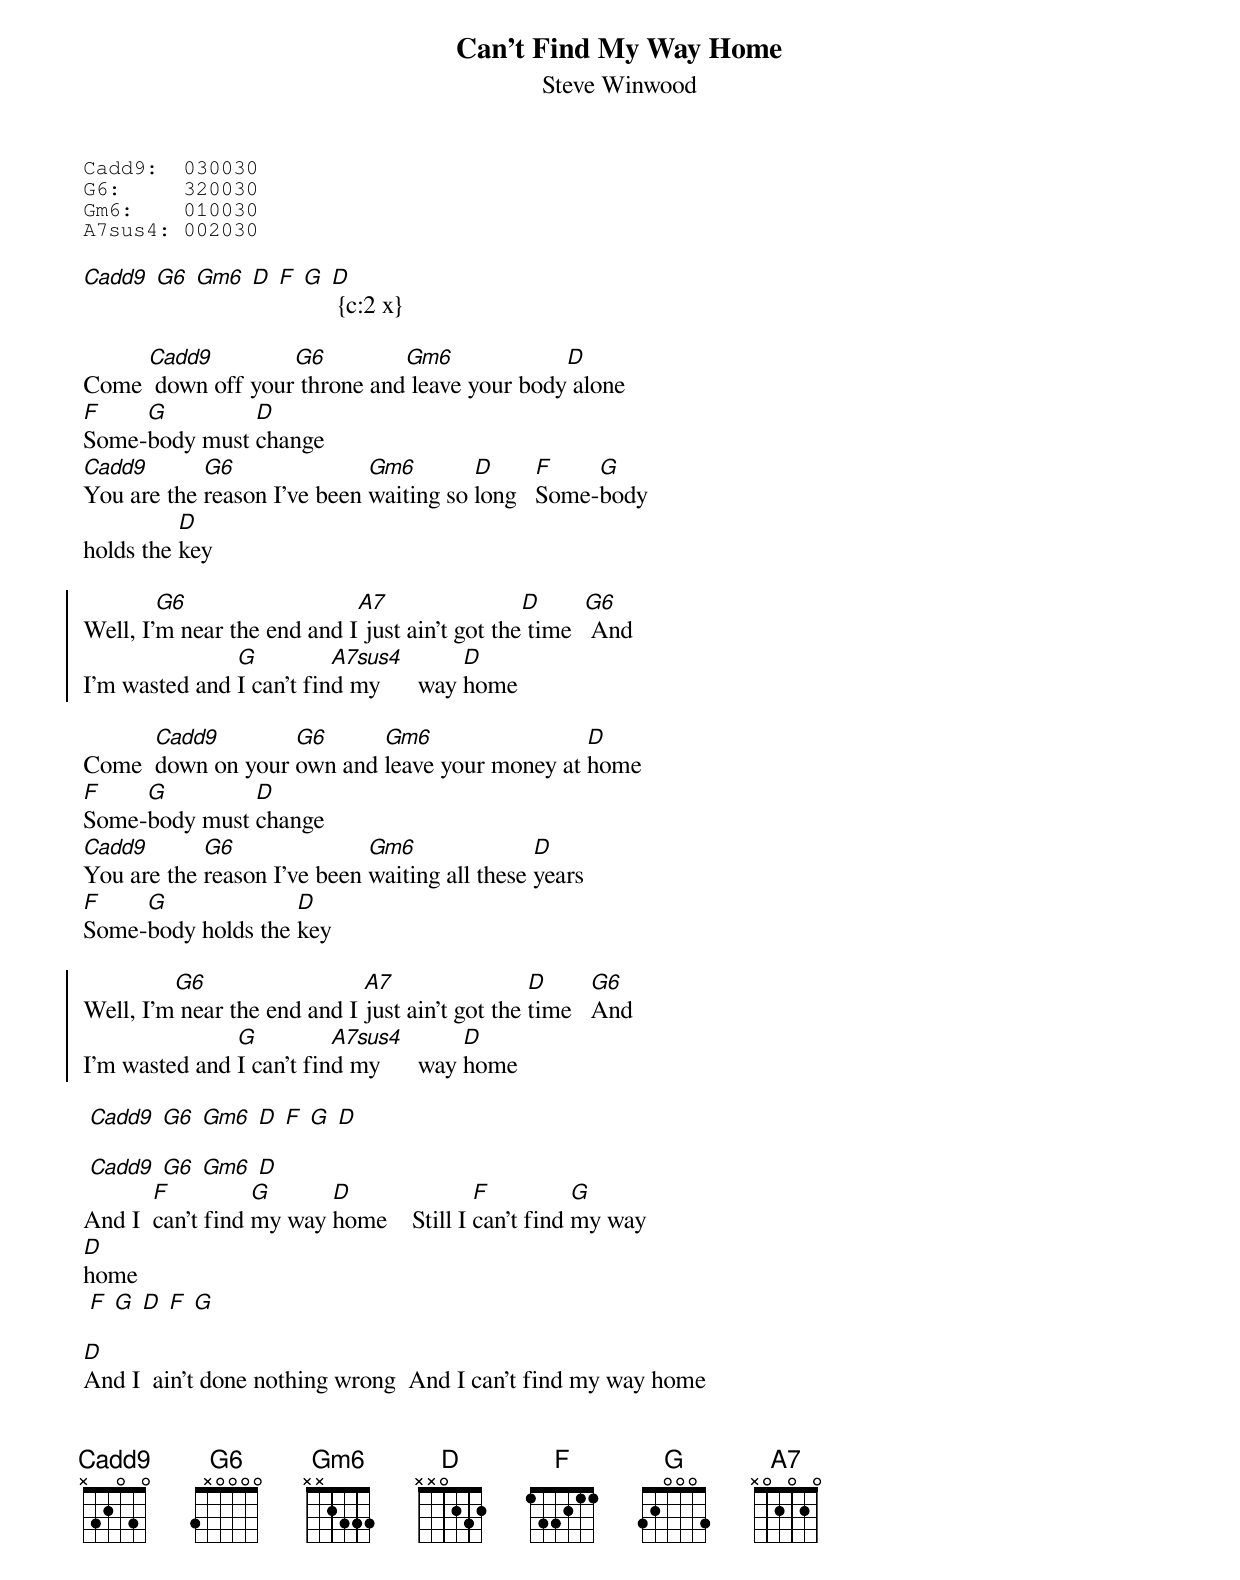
{title: Can't Find My Way Home}
{subtitle: Steve Winwood}

{sot}
Cadd9:  030030
G6:     320030
Gm6:    010030
A7sus4: 002030
{eot}

[Cadd9] [G6] [Gm6] [D] [F] [G] [D] {c:2 x}

Come [Cadd9] down off your[G6] throne and[Gm6] leave your body[D] alone
[F]Some-[G]body must [D]change
[Cadd9]You are the [G6]reason I've been [Gm6]waiting so [D]long   [F]Some-[G]body
holds the [D]key

{soc}
Well, I’[G6]m near the end and I[A7] just ain’t got the[D] time  [G6] And
I’m wasted and [G]I can’t fin[A7sus4]d my      way [D]home
{eoc}

Come  [Cadd9]down on your [G6]own and [Gm6]leave your money at [D]home
[F]Some-[G]body must [D]change
[Cadd9]You are the [G6]reason I've been [Gm6]waiting all these [D]years
[F]Some-[G]body holds the [D]key

{soc}
Well, I’m[G6] near the end and I [A7]just ain’t got the [D]time   [G6]And
I’m wasted and [G]I can’t fin[A7sus4]d my      way [D]home
{eoc}

 [Cadd9] [G6] [Gm6] [D] [F] [G] [D]

 [Cadd9] [G6] [Gm6] [D]
And I  [F]can't find [G]my way [D]home    Still I [F]can't find [G]my way
[D]home
 [F] [G] [D] [F] [G]

[D]And I  ain't done nothing wrong  And I can't find my way home


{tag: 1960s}
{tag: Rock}
